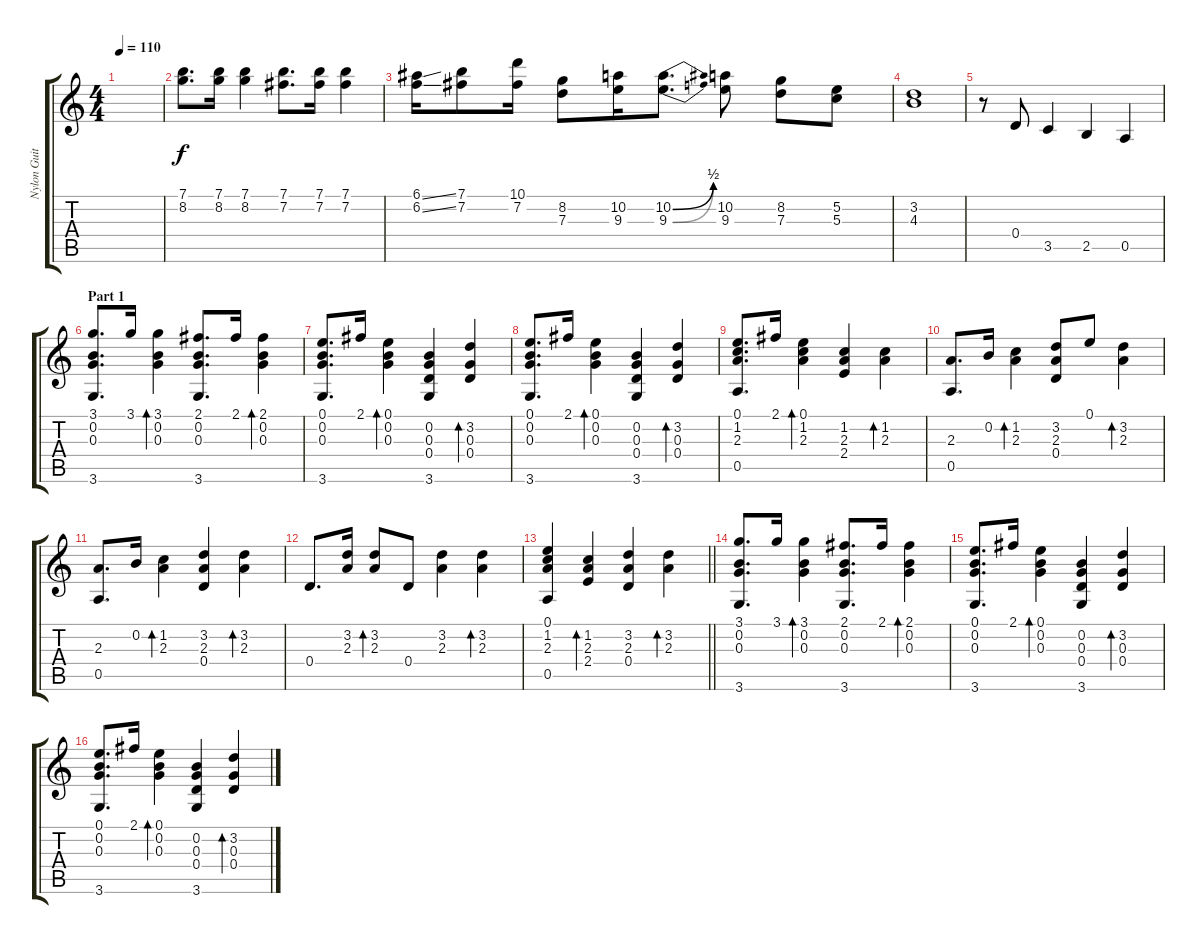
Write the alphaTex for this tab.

\track ("Nylon Guitar" "Nylon Guit") {instrument acousticguitarnylon}
\staff {score tabs}
\tuning (E4 B3 G3 D3 A2 E2) {hide}
\ts (4 4)
\tempo 110
\clef g2
\ks c
|
(7.1 8.2).8{d} (7.1 8.2).16 (7.1 8.2).4 (7.1 7.2).8{d} (7.1 7.2).16 (7.1 7.2).4 |
(6.1{ss} 6.2{ss}).16 (7.1 7.2).8 (10.1 7.2).16 (8.2 7.3).8 (10.2 9.3).16 (10.2{be (bend 0 0 60 2)} 9.3{be (bend 0 0 60 2)}).8{d} (10.2 9.3).8 (8.2 7.3).8 (5.2 5.3).8 |
(3.2 4.3).1 |
r.8 0.4.8 3.5.4 2.5.4 0.5.4 |
\section ("" "Part 1")
(3.1 0.2 0.3 3.6).8{d} 3.1.16 (3.1 0.2 0.3).4{bd 30} (2.1 0.2 0.3 3.6).8{d} 2.1.16 (2.1 0.2 0.3).4{bd 30} |
(0.1 0.2 0.3 3.6).8{d} 2.1.16 (0.1 0.2 0.3).4{bd 30} (0.2 0.3 0.4 3.6).4 (3.2 0.3 0.4).4{bd 30} |
(0.1 0.2 0.3 3.6).8{d} 2.1.16 (0.1 0.2 0.3).4{bd 30} (0.2 0.3 0.4 3.6).4 (3.2 0.3 0.4).4{bd 30} |
(0.1 1.2 2.3 0.5).8{d} 2.1.16 (0.1 1.2 2.3).4{bd 30} (1.2 2.3 2.4).4 (1.2 2.3).4{bd 30} |
(2.3 0.5).8{d} 0.2.16 (1.2 2.3).4{bd 30} (3.2 2.3 0.4).8 0.1.8 (3.2 2.3).4{bd 30} |
(2.3 0.5).8{d} 0.2.16 (1.2 2.3).4{bd 30} (3.2 2.3 0.4).4 (3.2 2.3).4{bd 30} |
0.4.8{d} (3.2 2.3).16 (3.2 2.3).8{bd 30} 0.4.8 (3.2 2.3).4 (3.2 2.3).4{bd 30} |
\barLineRight lightlight
(0.1 1.2 2.3 0.5).4 (1.2 2.3 2.4).4{bd 30} (3.2 2.3 0.4).4 (3.2 2.3).4{bd 30} |
(3.1 0.2 0.3 3.6).8{d} 3.1.16 (3.1 0.2 0.3).4{bd 30} (2.1 0.2 0.3 3.6).8{d} 2.1.16 (2.1 0.2 0.3).4{bd 30} |
(0.1 0.2 0.3 3.6).8{d} 2.1.16 (0.1 0.2 0.3).4{bd 30} (0.2 0.3 0.4 3.6).4 (3.2 0.3 0.4).4{bd 30} |
(0.1 0.2 0.3 3.6).8{d} 2.1.16 (0.1 0.2 0.3).4{bd 30} (0.2 0.3 0.4 3.6).4 (3.2 0.3 0.4).4{bd 30}
